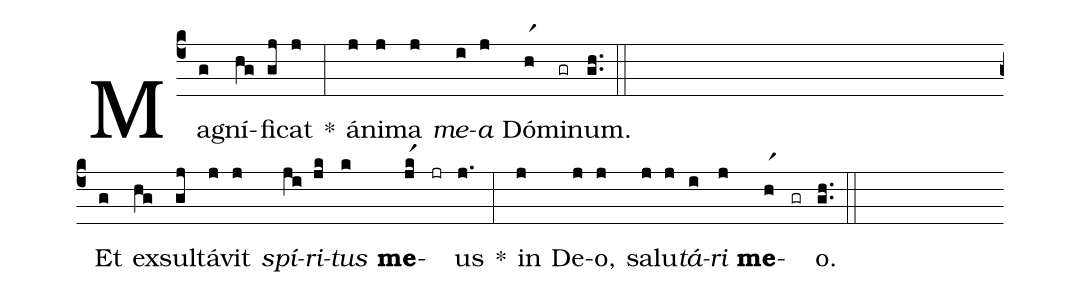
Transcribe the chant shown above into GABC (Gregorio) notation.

%%
(c4)
Mag(g)ní(hg)fi(gj)cat(j) *(:)
á(j)ni(j)ma(j) <i>me</i>(i)<i>a</i>(j) Dó(hr1)mi(gr)num.(g.h.) (::Z)

Et(g) ex(hg)sul(gj)tá(j)vit(j) <i>spí</i>(ji)<i>ri</i>(jk)<i>tus</i>(k) <b>me</b>-(jkr1) (jr) us(j.) *(:)
in(j) De(j)o,(j) sa(j)lu(j)<i>tá</i>(i)<i>ri</i>(j) <b>me</b>-(hr1) (gr) o.(g.h.) (::)
